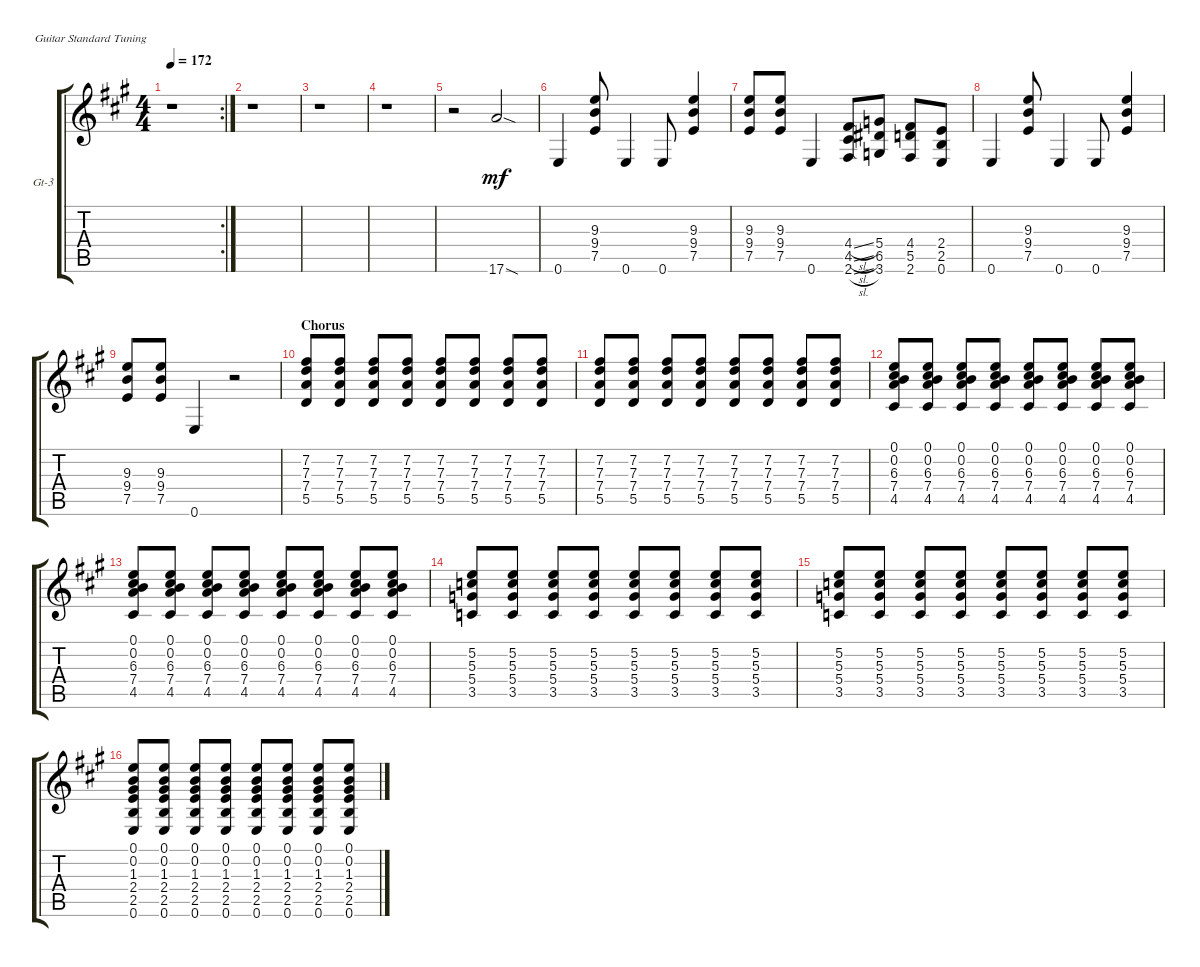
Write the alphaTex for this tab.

\defaultSystemsLayout 4
\bracketExtendMode groupsimilarinstruments
\firstSystemTrackNameOrientation horizontal
\otherSystemsTrackNameOrientation horizontal
\track ("Guitar 3" "Gt-3") {instrument distortionguitar}
\staff {score tabs}
\tuning (E4 B3 G3 D3 A2 E2)
\rc 2
\ts (4 4)
\tempo 172
\clef g2
\ks a
r.1{dy mf} |
r.1 |
r.1 |
r.1 |
r.2 17.6{sod}.2 |
0.6.4 (7.5 9.4 9.3).8 0.6.4 0.6.8 (7.5 9.4 9.3).4 |
(7.5 9.4 9.3).8 (7.5 9.4 9.3).8 0.6.4 (2.6{sl} 4.5{sl} 4.4{sl}).8 (3.6 6.5 5.4).8 (2.6 5.5 4.4).8 (0.6 2.4 2.5).8 |
0.6.4 (7.5 9.4 9.3).8 0.6.4 0.6.8 (7.5 9.4 9.3).4 |
(7.5 9.4 9.3).8 (7.5 9.4 9.3).8 0.6.4 r.2 |
\section ("" "Chorus")
(7.3 5.5 7.4 7.2).8 (7.3 7.4 5.5 7.2).8 (7.3 7.4 5.5 7.2).8 (7.3 7.4 5.5 7.2).8 (7.3 7.4 5.5 7.2).8 (7.3 7.4 5.5 7.2).8 (7.3 7.4 5.5 7.2).8 (7.3 7.4 5.5 7.2).8 |
(7.3 7.4 5.5 7.2).8 (7.3 7.4 5.5 7.2).8 (7.3 7.4 5.5 7.2).8 (7.3 7.4 5.5 7.2).8 (7.3 7.4 5.5 7.2).8 (7.3 7.4 5.5 7.2).8 (7.3 7.4 5.5 7.2).8 (7.3 7.4 5.5 7.2).8 |
(6.3 7.4 4.5 0.2 0.1).8 (6.3 7.4 4.5 0.2 0.1).8 (6.3 7.4 4.5 0.2 0.1).8 (6.3 7.4 4.5 0.2 0.1).8 (6.3 7.4 4.5 0.2 0.1).8 (6.3 7.4 4.5 0.2 0.1).8 (6.3 7.4 4.5 0.2 0.1).8 (6.3 7.4 4.5 0.2 0.1).8 |
(6.3 7.4 4.5 0.2 0.1).8 (6.3 7.4 4.5 0.2 0.1).8 (6.3 7.4 4.5 0.2 0.1).8 (6.3 7.4 4.5 0.2 0.1).8 (6.3 7.4 4.5 0.2 0.1).8 (6.3 7.4 4.5 0.2 0.1).8 (6.3 7.4 4.5 0.2 0.1).8 (6.3 7.4 4.5 0.2 0.1).8 |
(3.5 5.4 5.3 5.2).8 (3.5 5.4 5.3 5.2).8 (3.5 5.4 5.3 5.2).8 (3.5 5.4 5.3 5.2).8 (3.5 5.4 5.3 5.2).8 (3.5 5.4 5.3 5.2).8 (3.5 5.4 5.3 5.2).8 (3.5 5.4 5.3 5.2).8 |
(3.5 5.4 5.3 5.2).8 (3.5 5.4 5.3 5.2).8 (3.5 5.4 5.3 5.2).8 (3.5 5.4 5.3 5.2).8 (3.5 5.4 5.3 5.2).8 (3.5 5.4 5.3 5.2).8 (3.5 5.4 5.3 5.2).8 (3.5 5.4 5.3 5.2).8 |
(0.6 2.5 2.4 1.3 0.2 0.1).8 (0.6 2.5 2.4 1.3 0.2 0.1).8 (0.6 2.5 2.4 1.3 0.2 0.1).8 (0.6 2.5 2.4 1.3 0.2 0.1).8 (0.6 2.5 2.4 1.3 0.2 0.1).8 (0.6 2.5 2.4 1.3 0.2 0.1).8 (0.6 2.5 2.4 1.3 0.2 0.1).8 (0.6 2.5 2.4 1.3 0.2 0.1).8
